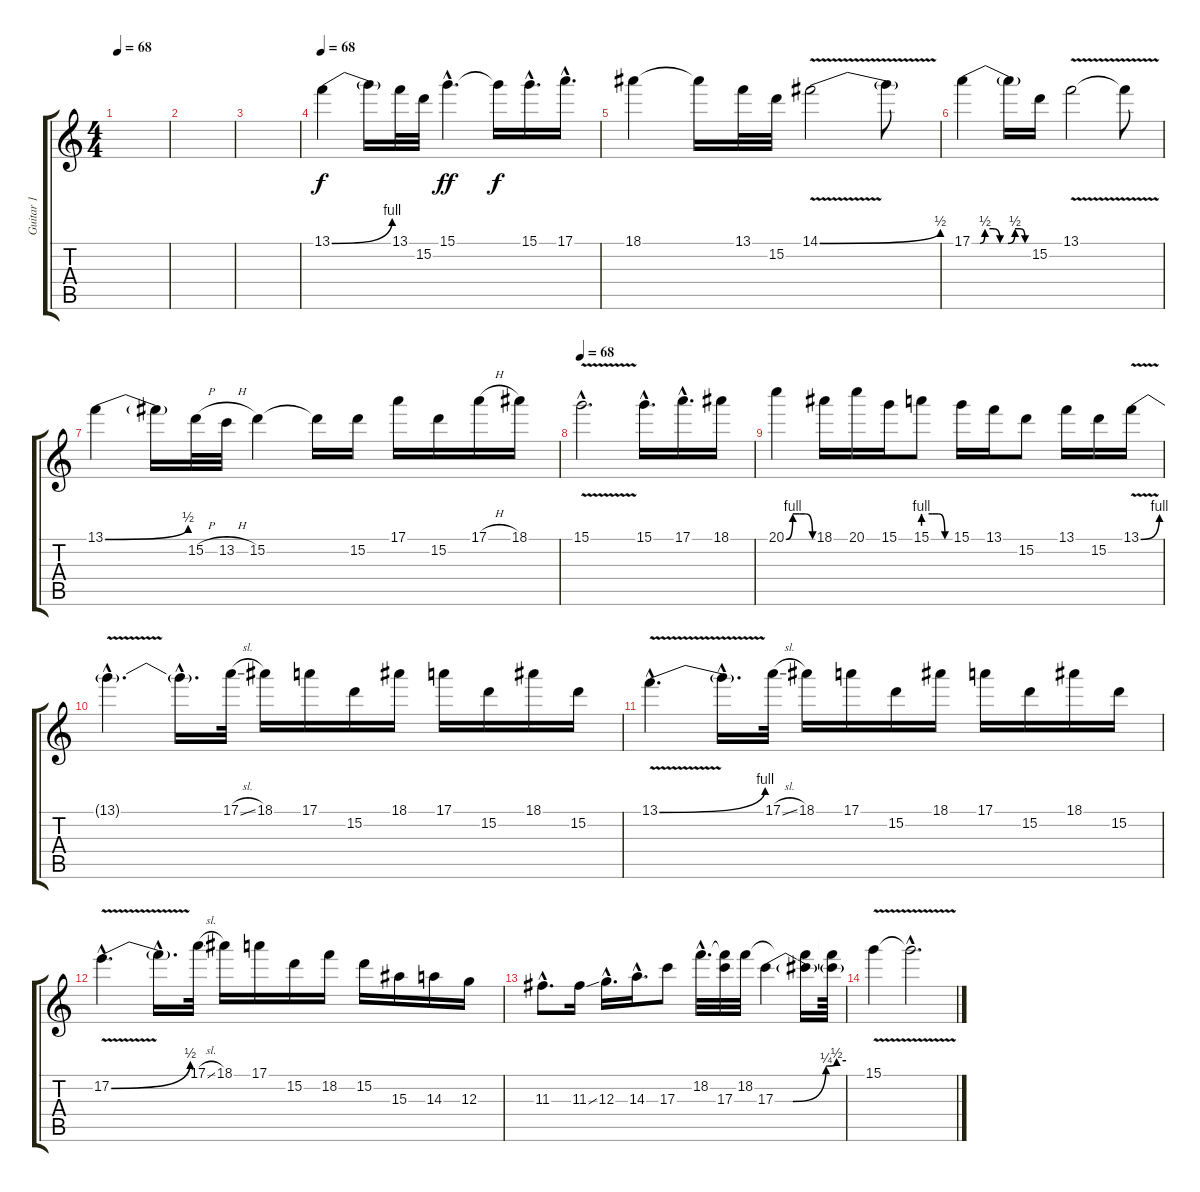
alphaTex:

\track ("Guitar 1" "Guitar 1") {instrument distortionguitar}
\staff {score tabs}
\tuning (E4 B3 G3 D3 A2 D2) {hide}
\ts (4 4)
\tempo 68
\clef g2
\ks c
|
|
|
\tempo 68
13.1{be (bend 0 0 60 4)}.4{dy f volume 16 instrument overdrivenguitar} 13.1{t}.16 13.1.32 15.2.32 15.1{hac}.4{d dy ff} 15.1{t}.16{dy f} 15.1{hac}.16{d} 17.1{hac}.16{d} |
18.1.4 18.1{t}.16 13.1.32 15.2.32 14.1{be (bend 0 0 60 2) v}.2 14.1{t}.8 |
17.1{be (custom 0 0 8 0 13 2 21 2 28 0 36 0 43 2 48 2 53 0 60 0)}.4 17.1{t}.16 15.2.16 13.1{v}.2 13.1{t}.8 |
13.1{be (bend 0 0 60 2)}.4 13.1{t}.16 15.2{h}.32 13.2{h}.32 15.2.4 15.2{t}.16 15.2.16 17.1.16 15.2.16 17.1{h}.16 18.1.16 |
\tempo 68
15.1{v hac}.2{d} 15.1{hac}.16{d} 17.1{hac}.16{d} 18.1.16 |
20.1{be (custom 0 0 15 4 30 4 44 4 60 0)}.4 18.1.16 20.1.16 15.1.16 15.1{be (custom 0 4 20 4 35 4 49 0 60 0)}.8 15.1.16 13.1.16 15.2.8 13.1.16 15.2.16 13.1{be (bend 0 0 60 4) v}.16 |
13.1{hac t}.4{d} 13.1{hac t}.16{d} 17.1{sl}.32 18.1.16 17.1.16 15.2.16 18.1.16 17.1.16 15.2.16 18.1.16 15.2.16 |
13.1{be (bend 0 0 60 4) v hac}.4{d} 13.1{hac t}.16{d} 17.1{sl}.32 18.1.16 17.1.16 15.2.16 18.1.16 17.1.16 15.2.16 18.1.16 15.2.16 |
17.2{be (bend 0 0 60 2) v hac}.4{d} 17.2{hac t}.16{d} 17.1{sl}.32 18.1.16 17.1.16 15.2.16 18.2.16 15.2.16 15.3.16 14.3.16 12.3.16 |
11.3{hac}.8{d} 11.3{ss}.16 12.3{hac}.16{d} 14.3{hac}.16{d} 17.3.8 18.2{hac}.32{d} (18.2{t} 17.3).32 18.2.32 17.3{be (custom 0 0 15 0 43 1 52 2 60 2)}.4 (18.2{t} 17.3{t}).16 (18.2{t} 17.3{t}).64 |
15.1{v}.4 15.1{hac t}.2{d volume 6}
